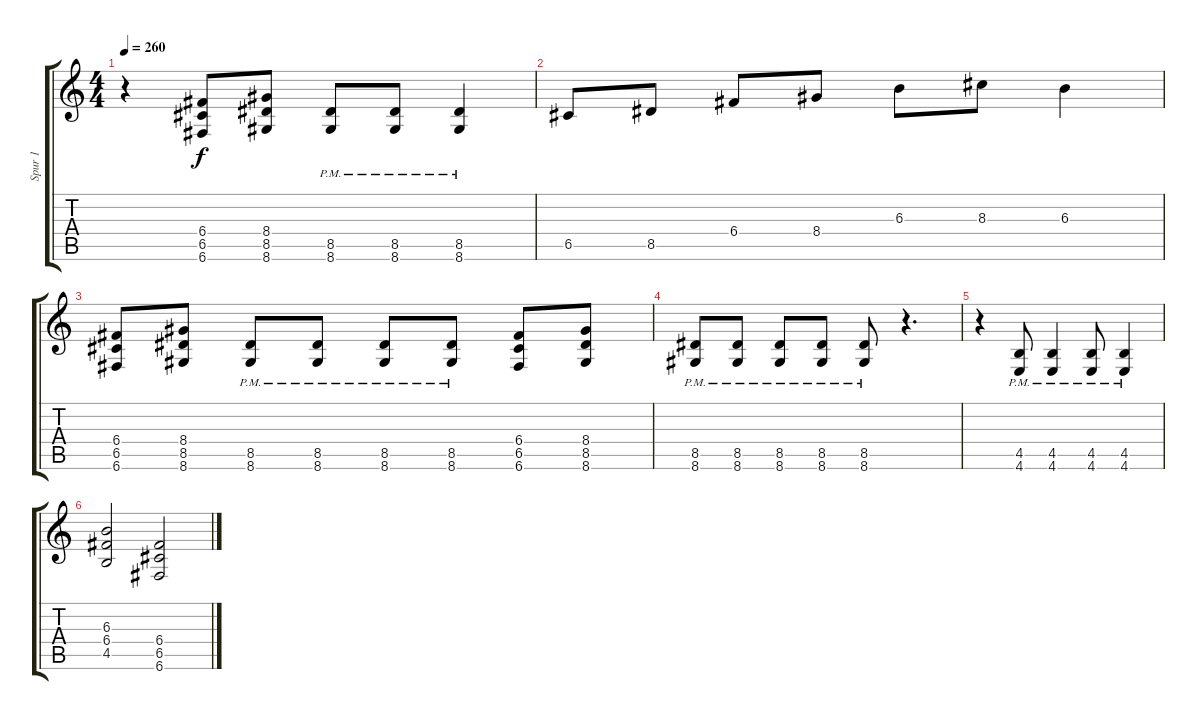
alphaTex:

\track ("Spur 1" "Spur 1") {instrument distortionguitar}
\staff {score tabs}
\tuning (D4 A3 F3 C3 G2 C2) {hide}
\ts (4 4)
\tempo 260
\clef g2
\ks c
r.4{dy f} (6.4 6.5 6.6).8 (8.4 8.5 8.6).8 (8.5{pm} 8.6{pm}).8 (8.5{pm} 8.6{pm}).8 (8.5{pm} 8.6{pm}).4 |
6.5.8 8.5.8 6.4.8 8.4.8 6.3.8 8.3.8 6.3.4 |
(6.4 6.5 6.6).8{volume 0} (8.4 8.5 8.6).8 (8.5{pm} 8.6{pm}).8 (8.5{pm} 8.6{pm}).8 (8.5{pm} 8.6{pm}).8 (8.5{pm} 8.6{pm}).8 (6.4 6.5 6.6).8 (8.4 8.5 8.6).8 |
(8.5{pm} 8.6{pm}).8 (8.5{pm} 8.6{pm}).8 (8.5{pm} 8.6{pm}).8 (8.5{pm} 8.6{pm}).8 (8.5{pm} 8.6{pm}).8 r.4{d} |
r.4 (4.5{pm} 4.6{pm}).8 (4.5{pm} 4.6{pm}).4 (4.5{pm} 4.6{pm}).8 (4.5{pm} 4.6{pm}).4 |
(6.3 6.4 4.5).2 (6.4 6.5 6.6).2
